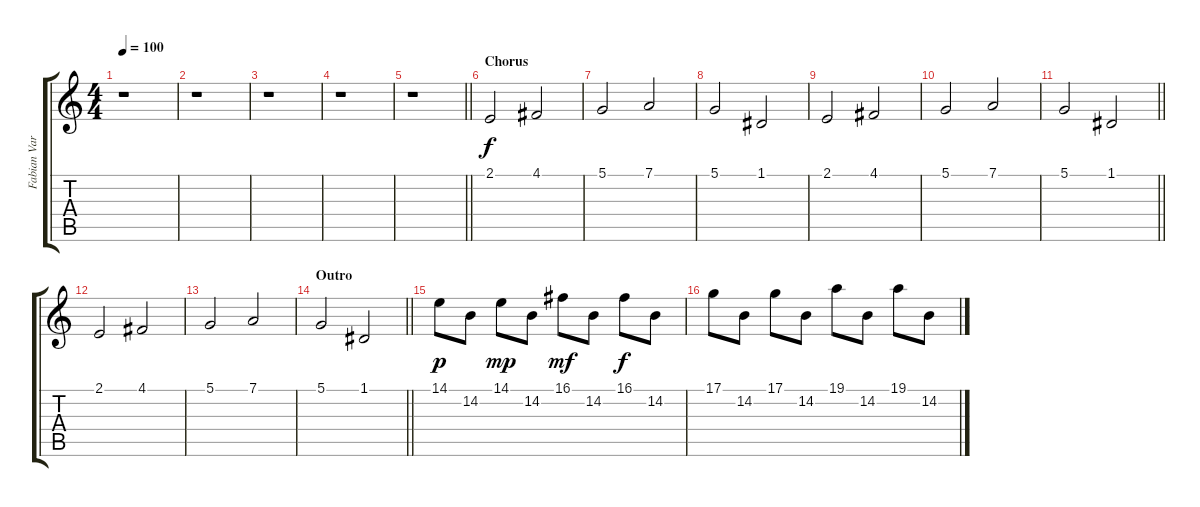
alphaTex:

\track ("Fabian Varesi" "Fabian Var") {instrument stringensemble1}
\staff {score tabs}
\tuning (D4 A3 F3 C3 G2 C2) {hide}
\ts (4 4)
\tempo 100
\clef g2
\ks c
r.1{dy f} |
r.1 |
r.1 |
r.1 |
\barLineRight lightlight
r.1 |
\section ("" "Chorus")
2.1.2 4.1.2 |
5.1.2 7.1.2 |
5.1.2 1.1.2 |
2.1.2 4.1.2 |
5.1.2 7.1.2 |
\barLineRight lightlight
5.1.2 1.1.2 |
2.1.2 4.1.2 |
5.1.2 7.1.2 |
\section ("" "Outro")
\barLineRight lightlight
5.1.2 1.1.2 |
14.1.8{dy p instrument brightacousticpiano} 14.2.8 14.1.8{dy mp} 14.2.8 16.1.8{dy mf} 14.2.8 16.1.8{dy f} 14.2.8 |
17.1.8 14.2.8 17.1.8 14.2.8 19.1.8 14.2.8 19.1.8 14.2.8
